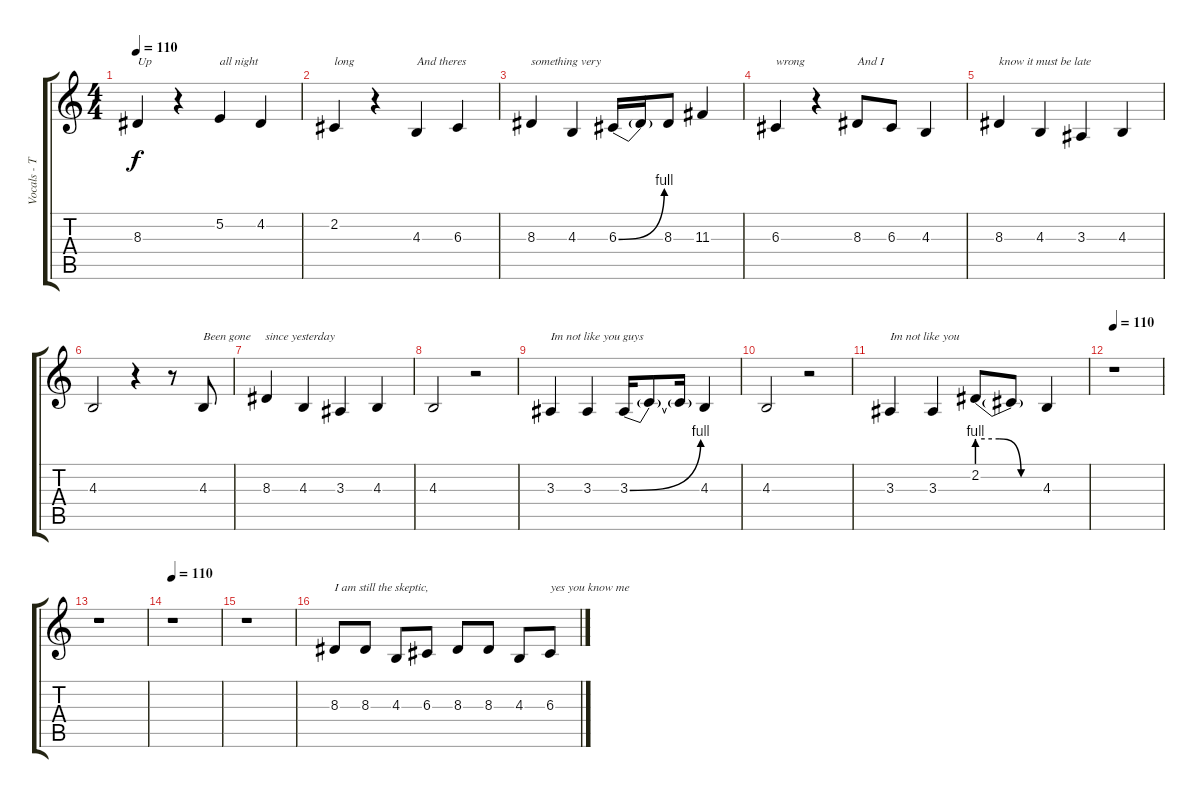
\track ("Vocals - Tom " "Vocals - T") {instrument tenorsax}
\staff {score tabs}
\tuning (E4 B3 G3 D3 A2 E2) {hide}
\ts (4 4)
\tempo 110
\clef g2
\ks c
8.3.4{txt "Up" dy f} r.4 5.2.4{txt "all night "} 4.2.4 |
2.2.4{txt "long"} r.4 4.3.4{txt "And theres "} 6.3.4 |
8.3.4{txt "something very "} 4.3.4 6.3{be (bend 0 0 60 4)}.16 6.3{t}.16 8.3.8 11.3.4 |
6.3.4{txt "wrong"} r.4 8.3.8{txt "And I "} 6.3.8 4.3.4 |
8.3.4{txt "know it must be late"} 4.3.4 3.3.4 4.3.4 |
4.3.2 r.4 r.8 4.3.8{txt "Been gone     since yesterday"} |
8.3.4 4.3.4 3.3.4 4.3.4 |
4.3.2 r.2 |
3.3.4{txt "Im not like you guys"} 3.3.4 3.3{be (bend 0 0 60 4)}.16 3.3{t}.8 3.3{t}.16 4.3.4 |
4.3.2 r.2 |
3.3.4{txt "Im not like you"} 3.3.4 2.2{be (custom 0 4 20 4 40 0 60 0)}.8 2.2{t}.8 4.3.4 |
\tempo 110
r.1 |
r.1 |
\tempo 110
r.1 |
r.1 |
8.3.8{txt "I am still the skeptic, "} 8.3.8 4.3.8 6.3.8 8.3.8 8.3.8 4.3.8 6.3.8{txt "yes you know me"}
